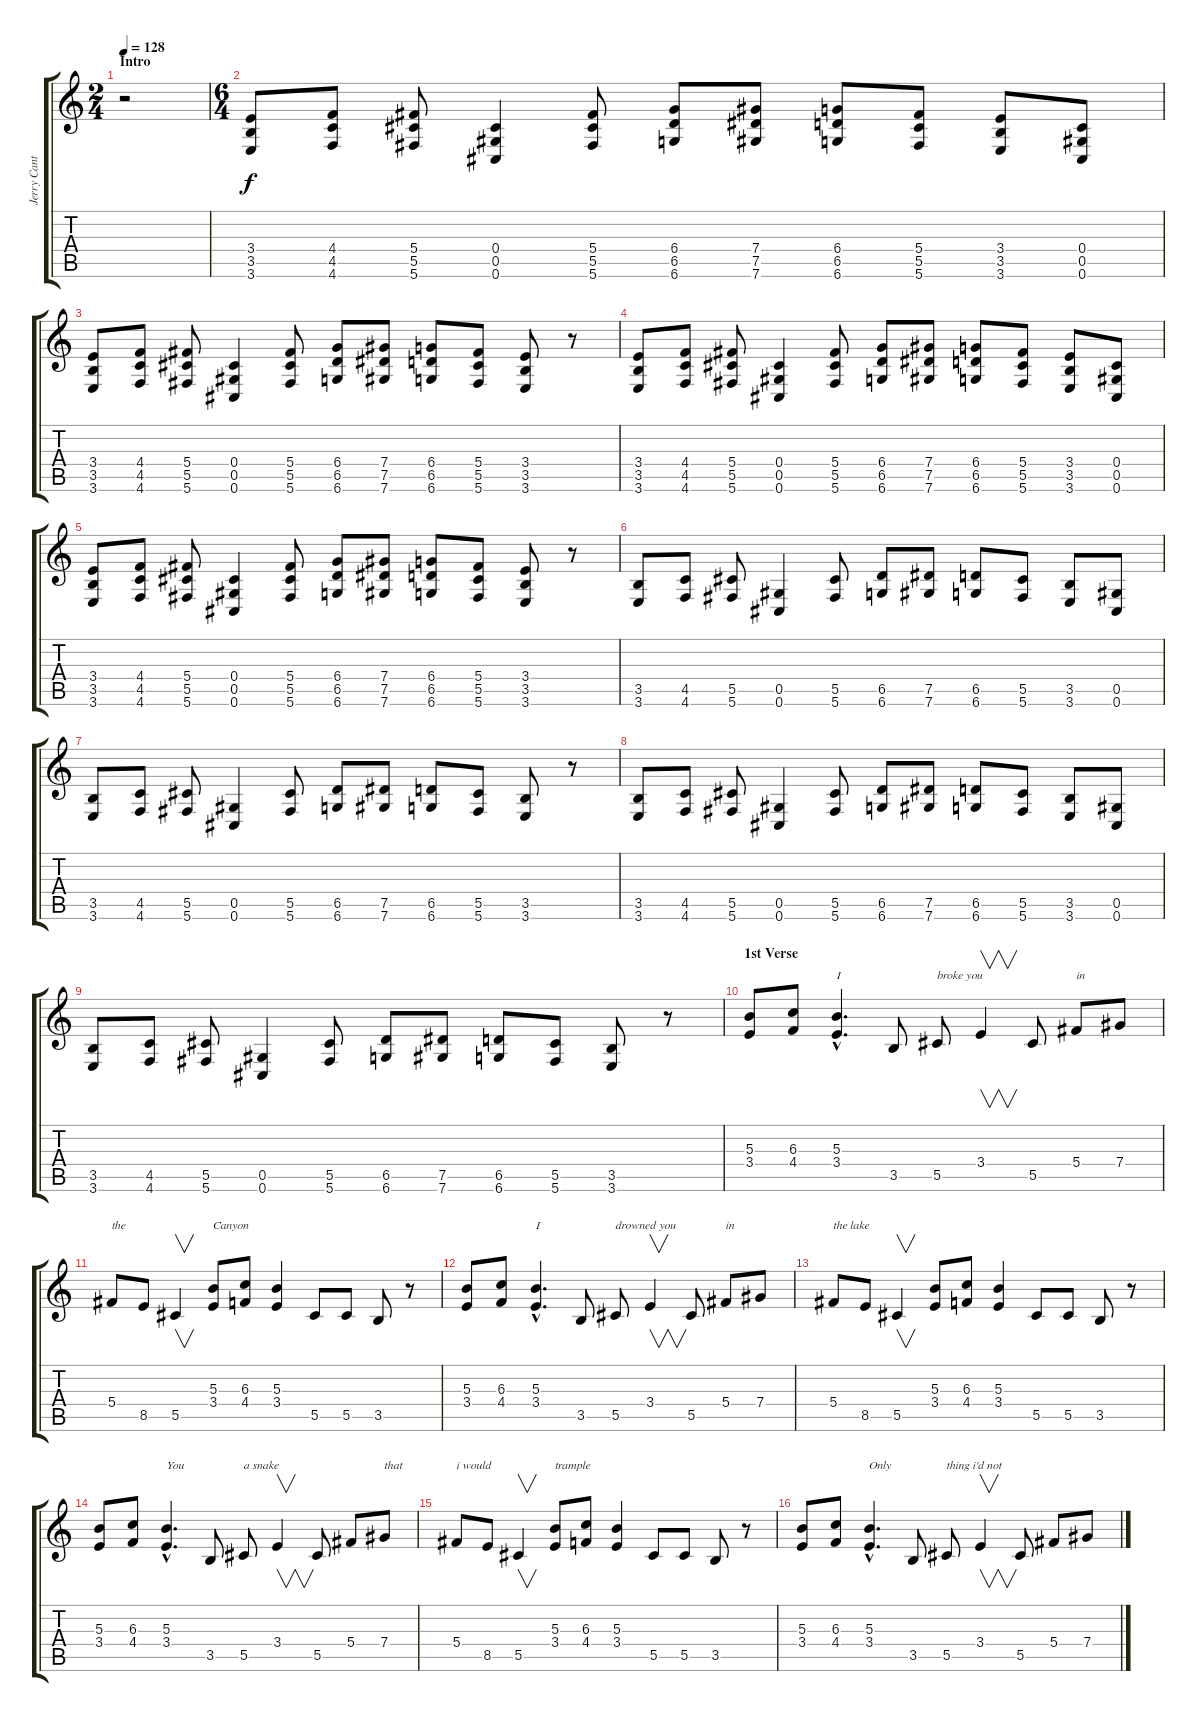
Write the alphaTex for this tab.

\track ("Jerry Cantrell (Rythm Guitar)" "Jerry Cant") {instrument distortionguitar}
\staff {score tabs}
\tuning (Eb4 Bb3 Gb3 Db3 Ab2 Db2) {hide}
\ts (2 4)
\section ("" "Intro")
\tempo 128
\clef g2
\ks c
r.2{dy f instrument distortionguitar} |
\ts (6 4)
(3.4 3.5 3.6).8 (4.4 4.5 4.6).8 (5.4 5.5 5.6).8 (0.4 0.5 0.6).4 (5.4 5.5 5.6).8 (6.4 6.5 6.6).8 (7.4 7.5 7.6).8 (6.4 6.5 6.6).8 (5.4 5.5 5.6).8 (3.4 3.5 3.6).8 (0.4 0.5 0.6).8 |
(3.4 3.5 3.6).8 (4.4 4.5 4.6).8 (5.4 5.5 5.6).8 (0.4 0.5 0.6).4 (5.4 5.5 5.6).8 (6.4 6.5 6.6).8 (7.4 7.5 7.6).8 (6.4 6.5 6.6).8 (5.4 5.5 5.6).8 (3.4 3.5 3.6).8 r.8 |
(3.4 3.5 3.6).8 (4.4 4.5 4.6).8 (5.4 5.5 5.6).8 (0.4 0.5 0.6).4 (5.4 5.5 5.6).8 (6.4 6.5 6.6).8 (7.4 7.5 7.6).8 (6.4 6.5 6.6).8 (5.4 5.5 5.6).8 (3.4 3.5 3.6).8 (0.4 0.5 0.6).8 |
(3.4 3.5 3.6).8 (4.4 4.5 4.6).8 (5.4 5.5 5.6).8 (0.4 0.5 0.6).4 (5.4 5.5 5.6).8 (6.4 6.5 6.6).8 (7.4 7.5 7.6).8 (6.4 6.5 6.6).8 (5.4 5.5 5.6).8 (3.4 3.5 3.6).8 r.8 |
(3.5 3.6).8 (4.5 4.6).8 (5.5 5.6).8 (0.5 0.6).4 (5.5 5.6).8 (6.5 6.6).8 (7.5 7.6).8 (6.5 6.6).8 (5.5 5.6).8 (3.5 3.6).8 (0.5 0.6).8 |
(3.5 3.6).8 (4.5 4.6).8 (5.5 5.6).8 (0.5 0.6).4 (5.5 5.6).8 (6.5 6.6).8 (7.5 7.6).8 (6.5 6.6).8 (5.5 5.6).8 (3.5 3.6).8 r.8 |
(3.5 3.6).8 (4.5 4.6).8 (5.5 5.6).8 (0.5 0.6).4 (5.5 5.6).8 (6.5 6.6).8 (7.5 7.6).8 (6.5 6.6).8 (5.5 5.6).8 (3.5 3.6).8 (0.5 0.6).8 |
(3.5 3.6).8 (4.5 4.6).8 (5.5 5.6).8 (0.5 0.6).4 (5.5 5.6).8 (6.5 6.6).8 (7.5 7.6).8 (6.5 6.6).8 (5.5 5.6).8 (3.5 3.6).8 r.8 |
\section ("" "1st Verse")
(5.3 3.4).8 (6.3 4.4).8 (5.3{hac} 3.4{hac}).4{d txt "I"} 3.5.8 5.5.8{txt "broke you "} 3.4.4{v} 5.5.8 5.4.8{txt "in"} 7.4.8 |
5.4.8{txt "the"} 8.5.8 5.5.4{v} (5.3 3.4).8{txt "Canyon"} (6.3 4.4).8 (5.3 3.4).4 5.5.8 5.5.8 3.5.8 r.8 |
(5.3 3.4).8 (6.3 4.4).8 (5.3{hac} 3.4{hac}).4{d txt "I"} 3.5.8 5.5.8{txt "drowned you"} 3.4.4{v} 5.5.8 5.4.8{txt "in"} 7.4.8 |
5.4.8{txt "the lake"} 8.5.8 5.5.4{v} (5.3 3.4).8 (6.3 4.4).8 (5.3 3.4).4 5.5.8 5.5.8 3.5.8 r.8 |
(5.3 3.4).8 (6.3 4.4).8 (5.3{hac} 3.4{hac}).4{d txt "You "} 3.5.8 5.5.8{txt "a snake"} 3.4.4{v} 5.5.8 5.4.8 7.4.8{txt "that "} |
5.4.8{txt "i would "} 8.5.8 5.5.4{v} (5.3 3.4).8{txt "trample"} (6.3 4.4).8 (5.3 3.4).4 5.5.8 5.5.8 3.5.8 r.8 |
(5.3 3.4).8 (6.3 4.4).8 (5.3{hac} 3.4{hac}).4{d txt "Only "} 3.5.8 5.5.8{txt "thing i'd not "} 3.4.4{v} 5.5.8 5.4.8 7.4.8
